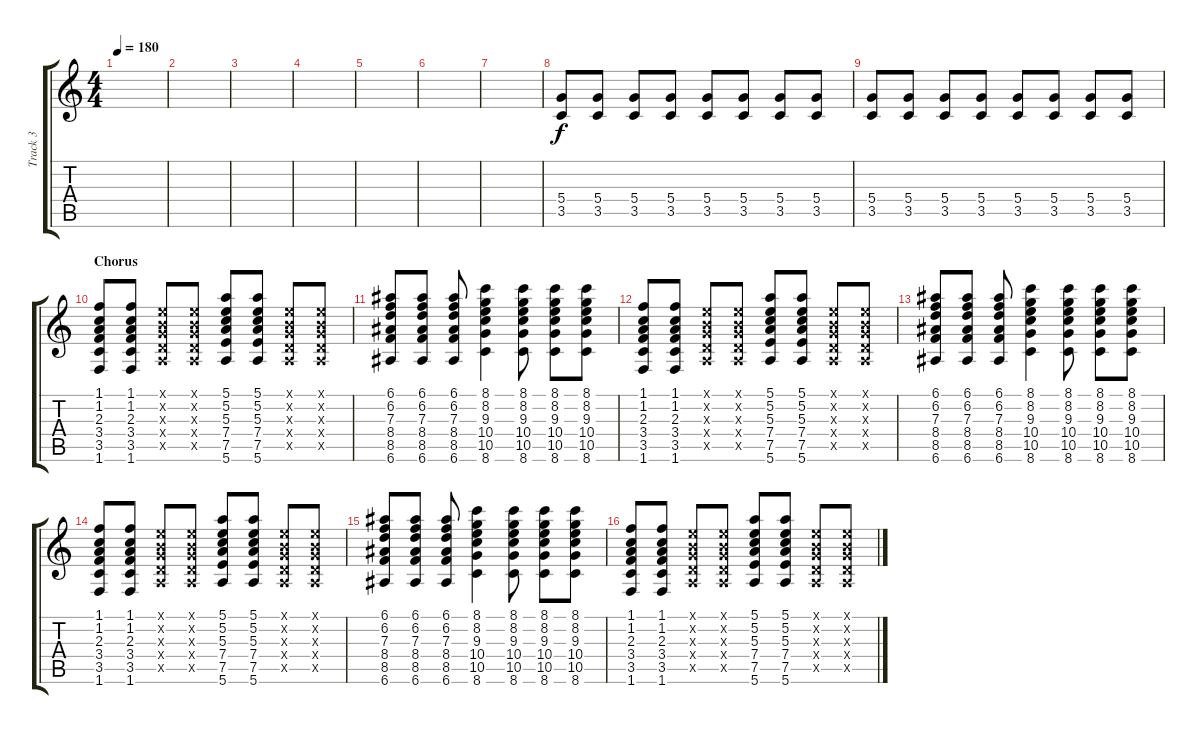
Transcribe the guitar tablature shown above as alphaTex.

\track ("Track 3" "Track 3") {instrument distortionguitar}
\staff {score tabs}
\tuning (E4 B3 G3 D3 A2 E2) {hide}
\ts (4 4)
\tempo 180
\clef g2
\ks c
|
|
|
|
|
|
|
(5.4 3.5).8 (5.4 3.5).8 (5.4 3.5).8 (5.4 3.5).8 (5.4 3.5).8 (5.4 3.5).8 (5.4 3.5).8 (5.4 3.5).8 |
(5.4 3.5).8 (5.4 3.5).8 (5.4 3.5).8 (5.4 3.5).8 (5.4 3.5).8 (5.4 3.5).8 (5.4 3.5).8 (5.4 3.5).8 |
\section ("" "Chorus")
(1.1 1.2 2.3 3.4 3.5 1.6).8 (1.1 1.2 2.3 3.4 3.5 1.6).8 (0.1{x} 0.2{x} 0.3{x} 0.4{x} 0.5{x}).8 (0.1{x} 0.2{x} 0.3{x} 0.4{x} 0.5{x}).8 (5.1 5.2 5.3 7.4 7.5 5.6).8 (5.1 5.2 5.3 7.4 7.5 5.6).8 (0.1{x} 0.2{x} 0.3{x} 0.4{x} 0.5{x}).8 (0.1{x} 0.2{x} 0.3{x} 0.4{x} 0.5{x}).8 |
(6.1 6.2 7.3 8.4 8.5 6.6).8 (6.1 6.2 7.3 8.4 8.5 6.6).8 (6.1 6.2 7.3 8.4 8.5 6.6).8 (8.1 8.2 9.3 10.4 10.5 8.6).4 (8.1 8.2 9.3 10.4 10.5 8.6).8 (8.1 8.2 9.3 10.4 10.5 8.6).8 (8.1 8.2 9.3 10.4 10.5 8.6).8 |
(1.1 1.2 2.3 3.4 3.5 1.6).8 (1.1 1.2 2.3 3.4 3.5 1.6).8 (0.1{x} 0.2{x} 0.3{x} 0.4{x} 0.5{x}).8 (0.1{x} 0.2{x} 0.3{x} 0.4{x} 0.5{x}).8 (5.1 5.2 5.3 7.4 7.5 5.6).8 (5.1 5.2 5.3 7.4 7.5 5.6).8 (0.1{x} 0.2{x} 0.3{x} 0.4{x} 0.5{x}).8 (0.1{x} 0.2{x} 0.3{x} 0.4{x} 0.5{x}).8 |
(6.1 6.2 7.3 8.4 8.5 6.6).8 (6.1 6.2 7.3 8.4 8.5 6.6).8 (6.1 6.2 7.3 8.4 8.5 6.6).8 (8.1 8.2 9.3 10.4 10.5 8.6).4 (8.1 8.2 9.3 10.4 10.5 8.6).8 (8.1 8.2 9.3 10.4 10.5 8.6).8 (8.1 8.2 9.3 10.4 10.5 8.6).8 |
(1.1 1.2 2.3 3.4 3.5 1.6).8 (1.1 1.2 2.3 3.4 3.5 1.6).8 (0.1{x} 0.2{x} 0.3{x} 0.4{x} 0.5{x}).8 (0.1{x} 0.2{x} 0.3{x} 0.4{x} 0.5{x}).8 (5.1 5.2 5.3 7.4 7.5 5.6).8 (5.1 5.2 5.3 7.4 7.5 5.6).8 (0.1{x} 0.2{x} 0.3{x} 0.4{x} 0.5{x}).8 (0.1{x} 0.2{x} 0.3{x} 0.4{x} 0.5{x}).8 |
(6.1 6.2 7.3 8.4 8.5 6.6).8 (6.1 6.2 7.3 8.4 8.5 6.6).8 (6.1 6.2 7.3 8.4 8.5 6.6).8 (8.1 8.2 9.3 10.4 10.5 8.6).4 (8.1 8.2 9.3 10.4 10.5 8.6).8 (8.1 8.2 9.3 10.4 10.5 8.6).8 (8.1 8.2 9.3 10.4 10.5 8.6).8 |
(1.1 1.2 2.3 3.4 3.5 1.6).8 (1.1 1.2 2.3 3.4 3.5 1.6).8 (0.1{x} 0.2{x} 0.3{x} 0.4{x} 0.5{x}).8 (0.1{x} 0.2{x} 0.3{x} 0.4{x} 0.5{x}).8 (5.1 5.2 5.3 7.4 7.5 5.6).8 (5.1 5.2 5.3 7.4 7.5 5.6).8 (0.1{x} 0.2{x} 0.3{x} 0.4{x} 0.5{x}).8 (0.1{x} 0.2{x} 0.3{x} 0.4{x} 0.5{x}).8
